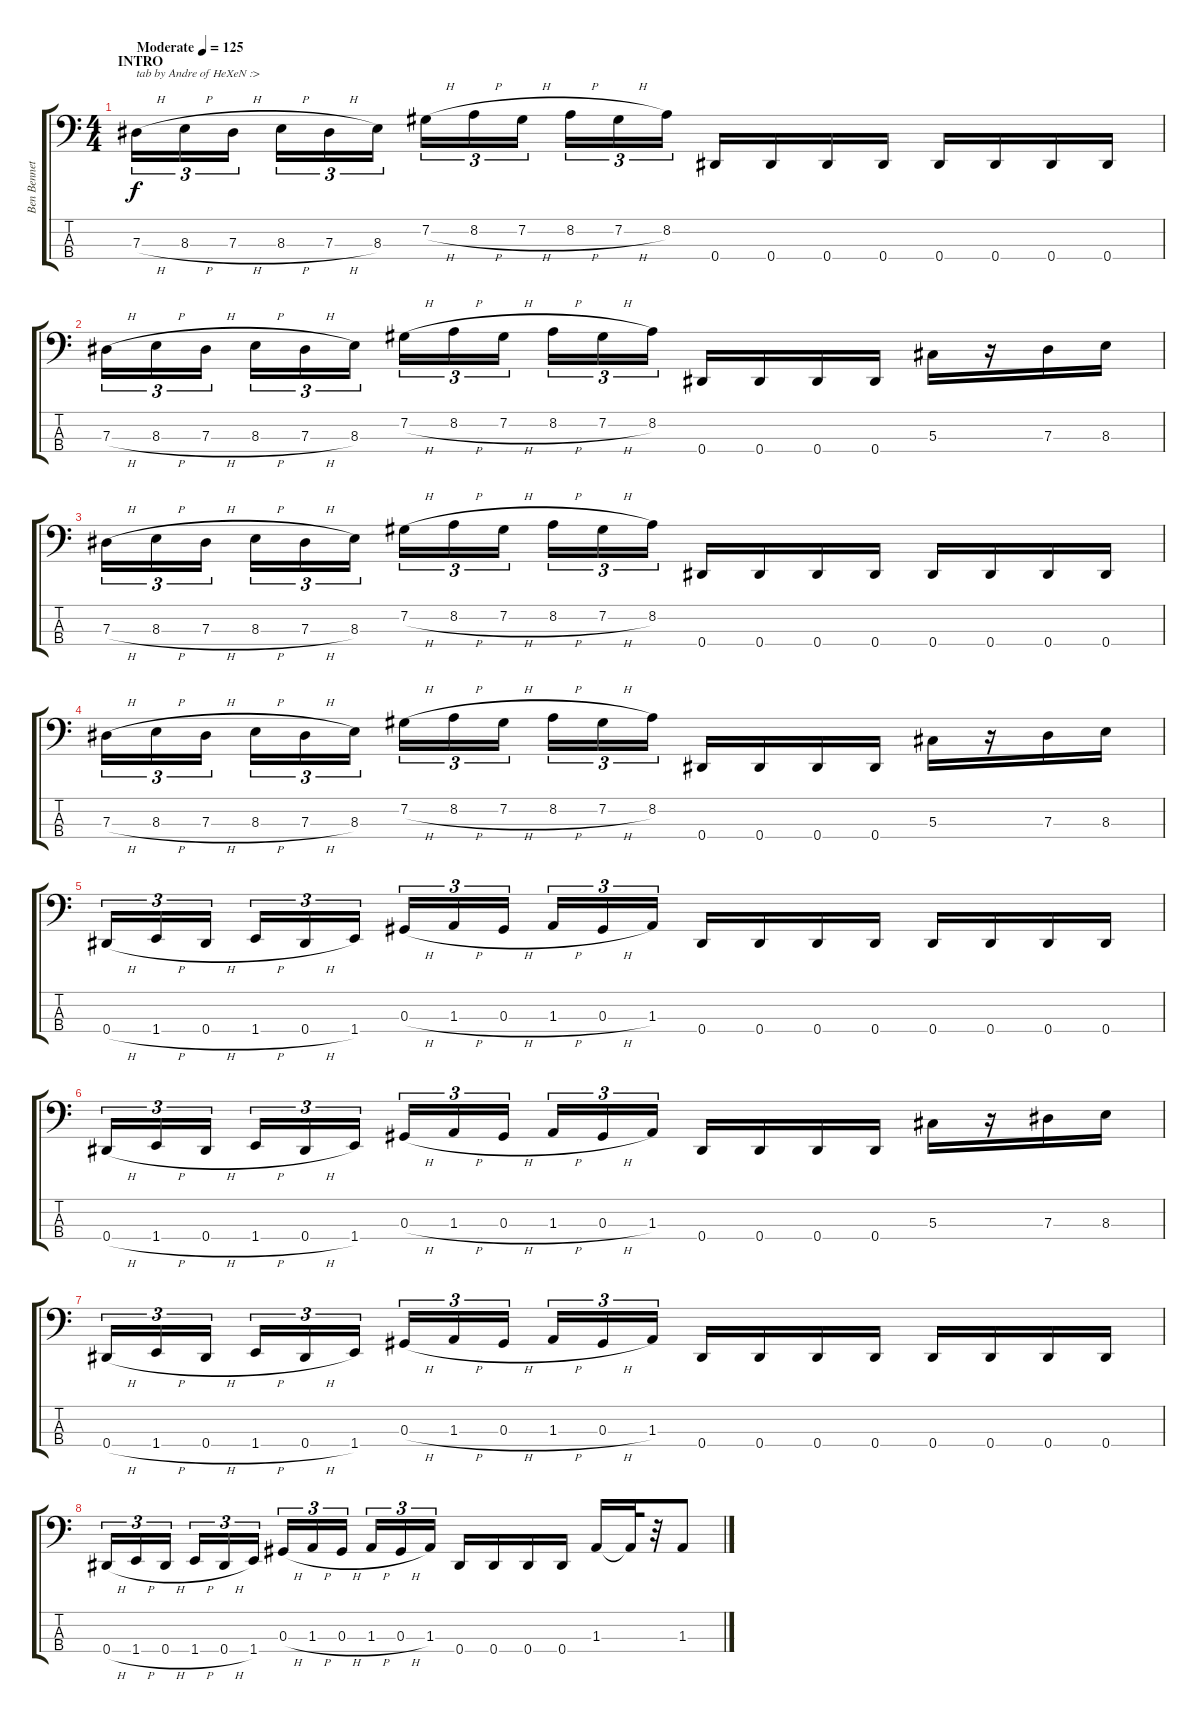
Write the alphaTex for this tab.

\track ("Ben Bennett" "Ben Bennet") {instrument electricbassfinger}
\staff {score tabs}
\tuning (Gb2 Db2 Ab1 Eb1) {hide}
\ts (4 4)
\section ("" "INTRO")
\tempo (125 "Moderate")
\clef f4
\ks c
7.3{h}.16{tu (3 2) txt "tab by Andre of HeXeN :>" dy f instrument slapbass2} 8.3{h}.16{tu (3 2)} 7.3{h}.16{tu (3 2) beam splitsecondary} 8.3{h}.16{tu (3 2)} 7.3{h}.16{tu (3 2)} 8.3.16{tu (3 2)} 7.2{h}.16{tu (3 2)} 8.2{h}.16{tu (3 2)} 7.2{h}.16{tu (3 2) beam splitsecondary} 8.2{h}.16{tu (3 2)} 7.2{h}.16{tu (3 2)} 8.2.16{tu (3 2)} 0.4.16 0.4.16 0.4.16 0.4.16 0.4.16 0.4.16 0.4.16 0.4.16 |
7.3{h}.16{tu (3 2)} 8.3{h}.16{tu (3 2)} 7.3{h}.16{tu (3 2) beam splitsecondary} 8.3{h}.16{tu (3 2)} 7.3{h}.16{tu (3 2)} 8.3.16{tu (3 2)} 7.2{h}.16{tu (3 2)} 8.2{h}.16{tu (3 2)} 7.2{h}.16{tu (3 2) beam splitsecondary} 8.2{h}.16{tu (3 2)} 7.2{h}.16{tu (3 2)} 8.2.16{tu (3 2)} 0.4.16 0.4.16 0.4.16 0.4.16 5.3.16 r.16 7.3.16 8.3.16 |
7.3{h}.16{tu (3 2)} 8.3{h}.16{tu (3 2)} 7.3{h}.16{tu (3 2) beam splitsecondary} 8.3{h}.16{tu (3 2)} 7.3{h}.16{tu (3 2)} 8.3.16{tu (3 2)} 7.2{h}.16{tu (3 2)} 8.2{h}.16{tu (3 2)} 7.2{h}.16{tu (3 2) beam splitsecondary} 8.2{h}.16{tu (3 2)} 7.2{h}.16{tu (3 2)} 8.2.16{tu (3 2)} 0.4.16 0.4.16 0.4.16 0.4.16 0.4.16 0.4.16 0.4.16 0.4.16 |
7.3{h}.16{tu (3 2)} 8.3{h}.16{tu (3 2)} 7.3{h}.16{tu (3 2) beam splitsecondary} 8.3{h}.16{tu (3 2)} 7.3{h}.16{tu (3 2)} 8.3.16{tu (3 2)} 7.2{h}.16{tu (3 2)} 8.2{h}.16{tu (3 2)} 7.2{h}.16{tu (3 2) beam splitsecondary} 8.2{h}.16{tu (3 2)} 7.2{h}.16{tu (3 2)} 8.2.16{tu (3 2)} 0.4.16 0.4.16 0.4.16 0.4.16 5.3.16 r.16 7.3.16 8.3.16 |
0.4{h}.16{tu (3 2)} 1.4{h}.16{tu (3 2)} 0.4{h}.16{tu (3 2) beam splitsecondary} 1.4{h}.16{tu (3 2)} 0.4{h}.16{tu (3 2)} 1.4.16{tu (3 2)} 0.3{h}.16{tu (3 2)} 1.3{h}.16{tu (3 2)} 0.3{h}.16{tu (3 2) beam splitsecondary} 1.3{h}.16{tu (3 2)} 0.3{h}.16{tu (3 2)} 1.3.16{tu (3 2)} 0.4.16 0.4.16 0.4.16 0.4.16 0.4.16 0.4.16 0.4.16 0.4.16 |
0.4{h}.16{tu (3 2)} 1.4{h}.16{tu (3 2)} 0.4{h}.16{tu (3 2) beam splitsecondary} 1.4{h}.16{tu (3 2)} 0.4{h}.16{tu (3 2)} 1.4.16{tu (3 2)} 0.3{h}.16{tu (3 2)} 1.3{h}.16{tu (3 2)} 0.3{h}.16{tu (3 2) beam splitsecondary} 1.3{h}.16{tu (3 2)} 0.3{h}.16{tu (3 2)} 1.3.16{tu (3 2)} 0.4.16 0.4.16 0.4.16 0.4.16 5.3.16 r.16 7.3.16 8.3.16 |
0.4{h}.16{tu (3 2)} 1.4{h}.16{tu (3 2)} 0.4{h}.16{tu (3 2) beam splitsecondary} 1.4{h}.16{tu (3 2)} 0.4{h}.16{tu (3 2)} 1.4.16{tu (3 2)} 0.3{h}.16{tu (3 2)} 1.3{h}.16{tu (3 2)} 0.3{h}.16{tu (3 2) beam splitsecondary} 1.3{h}.16{tu (3 2)} 0.3{h}.16{tu (3 2)} 1.3.16{tu (3 2)} 0.4.16 0.4.16 0.4.16 0.4.16 0.4.16 0.4.16 0.4.16 0.4.16 |
0.4{h}.16{tu (3 2)} 1.4{h}.16{tu (3 2)} 0.4{h}.16{tu (3 2) beam splitsecondary} 1.4{h}.16{tu (3 2)} 0.4{h}.16{tu (3 2)} 1.4.16{tu (3 2)} 0.3{h}.16{tu (3 2)} 1.3{h}.16{tu (3 2)} 0.3{h}.16{tu (3 2) beam splitsecondary} 1.3{h}.16{tu (3 2)} 0.3{h}.16{tu (3 2)} 1.3.16{tu (3 2)} 0.4.16 0.4.16 0.4.16 0.4.16 1.3.16 1.3{t}.32 r.32 1.3.8
